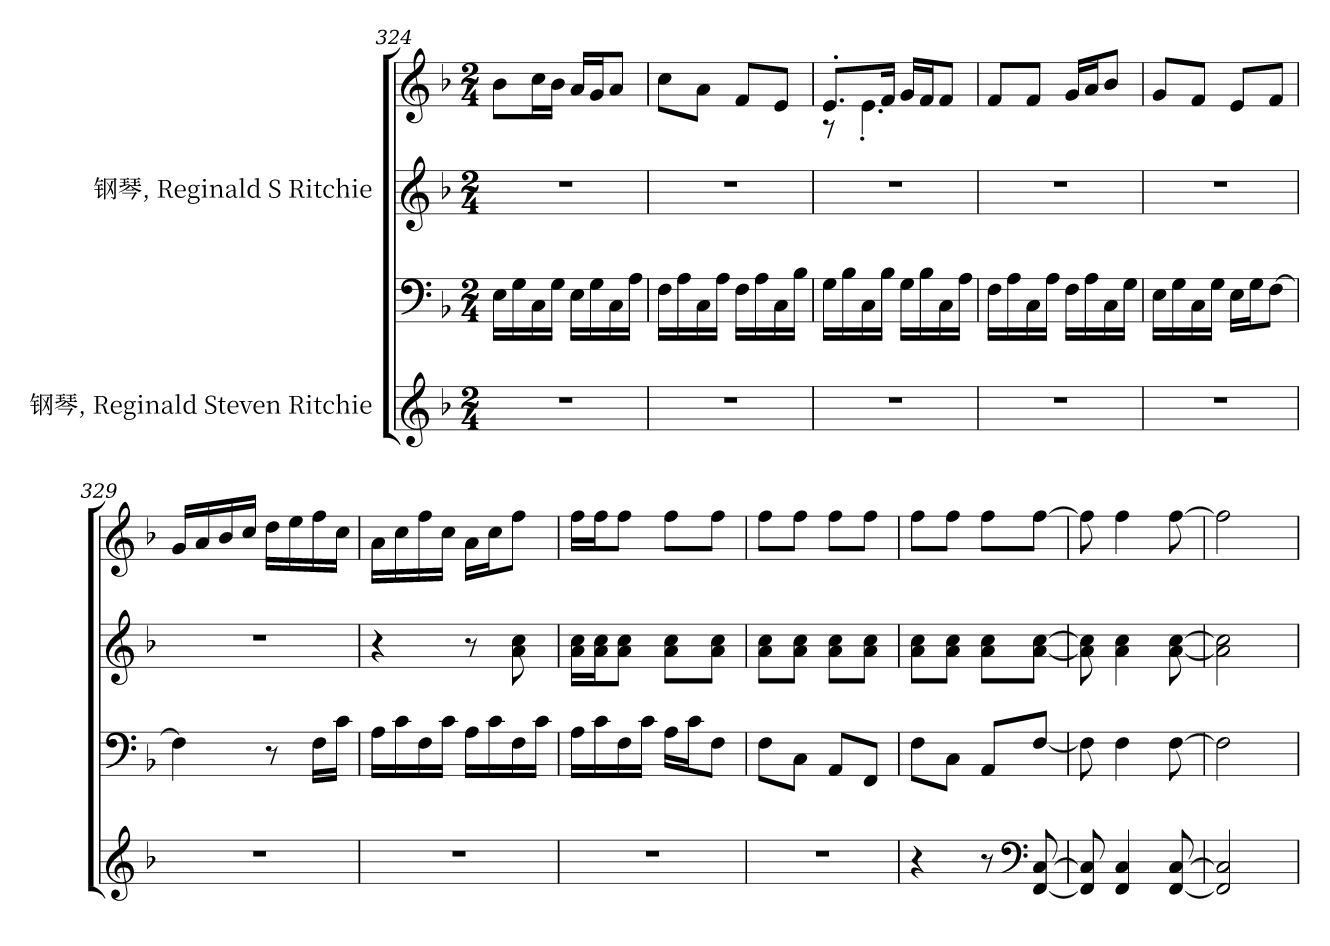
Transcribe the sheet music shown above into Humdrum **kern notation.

**kern	**kern	**kern	**kern
*part2	*part2	*part1	*part1
*staff4	*staff3	*staff2	*staff1
*I"钢琴, Reginald Steven Ritchie	*	*I"钢琴, Reginald S Ritchie	*
*clefG2	*clefF4	*clefG2	*clefG2
*k[b-]	*k[b-]	*k[b-]	*k[b-]
*M2/4	*M2/4	*M2/4	*M2/4
=324	=324	=324	=324
2r	16E\LL	2r	8b-\L
.	16G\	.	.
.	16C\	.	16cc\L
.	16G\JJ	.	16b-\JJ
.	16E\LL	.	16a/LL
.	16G\	.	16g/J
.	16C\	.	8a/J
.	16A\JJ	.	.
=325	=325	=325	=325
2r	16F\LL	2r	8cc\L
.	16A\	.	.
.	16C\	.	8a\J
.	16A\JJ	.	.
.	16F\LL	.	8f/L
.	16A\	.	.
.	16C\	.	8e/J
.	16B-\JJ	.	.
=326	=326	=326	=326
*	*	*	*^
2r	16G\LL	2r	8.e'/L	8r
.	16B-\	.	.	.
.	16C\	.	.	4.e'\
.	16B-\JJ	.	16f/Jk	.
.	16G\LL	.	16g/LL	.
.	16B-\	.	16f/J	.
.	16C\	.	8f/J	.
.	16A\JJ	.	.	.
*	*	*	*v	*v
=327	=327	=327	=327
2r	16F\LL	2r	8f/L
.	16A\	.	.
.	16C\	.	8f/J
.	16A\JJ	.	.
.	16F\LL	.	16g/LL
.	16A\	.	16a/J
.	16C\	.	8b-/J
.	16G\JJ	.	.
!!LO:PB:g=z
=328	=328	=328	=328
2r	16E\LL	2r	8g/L
.	16G\	.	.
.	16C\	.	8f/J
.	16G\JJ	.	.
.	16E\LL	.	8e/L
.	16G\J	.	.
.	[8F\J	.	8f/J
=329	=329	=329	=329
2r	4F\]	2r	16g/LL
.	.	.	16a/
.	.	.	16b-/
.	.	.	16cc/JJ
.	8r	.	16dd\LL
.	.	.	16ee\
.	16F\LL	.	16ff\
.	16c\JJ	.	16cc\JJ
=330	=330	=330	=330
2r	16A\LL	4r	16a\LL
.	16c\	.	16cc\
.	16F\	.	16ff\
.	16c\JJ	.	16cc\JJ
.	16A\LL	8r	16a\LL
.	16c\	.	16cc\J
.	16F\	8a\ 8cc\	8ff\J
.	16c\JJ	.	.
=331	=331	=331	=331
2r	16A\LL	16a\ 16cc\LL	16ff\LL
.	16c\	16a\ 16cc\J	16ff\J
.	16F\	8a\ 8cc\J	8ff\J
.	16c\JJ	.	.
.	16A\LL	8a\ 8cc\L	8ff\L
.	16c\J	.	.
.	8F\J	8a\ 8cc\J	8ff\J
=332	=332	=332	=332
2r	8F\L	8a\ 8cc\L	8ff\L
.	8C\J	8a\ 8cc\J	8ff\J
.	8AA/L	8a\ 8cc\L	8ff\L
.	8FF/J	8a\ 8cc\J	8ff\J
!!LO:LB:g=z
=333	=333	=333	=333
4r	8F\L	8a\ 8cc\L	8ff\L
.	8C\J	8a\ 8cc\J	8ff\J
8r	8AA/L	8a\ 8cc\L	8ff\L
*clefF4	*	*	*
[8FF/ [8C/	[8F/J	[8a\ [8cc\J	[8ff\J
=334	=334	=334	=334
8FF/] 8C/]	8F\]	8a\] 8cc\]	8ff\]
4FF/ 4C/	4F\	4a\ 4cc\	4ff\
[8FF/ [8C/	[8F\	[8a\ [8cc\	[8ff\
=335	=335	=335	=335
2FF/] 2C/]	2F\]	2a\] 2cc\]	2ff\]
=	=	=	=
*-	*-	*-	*-
